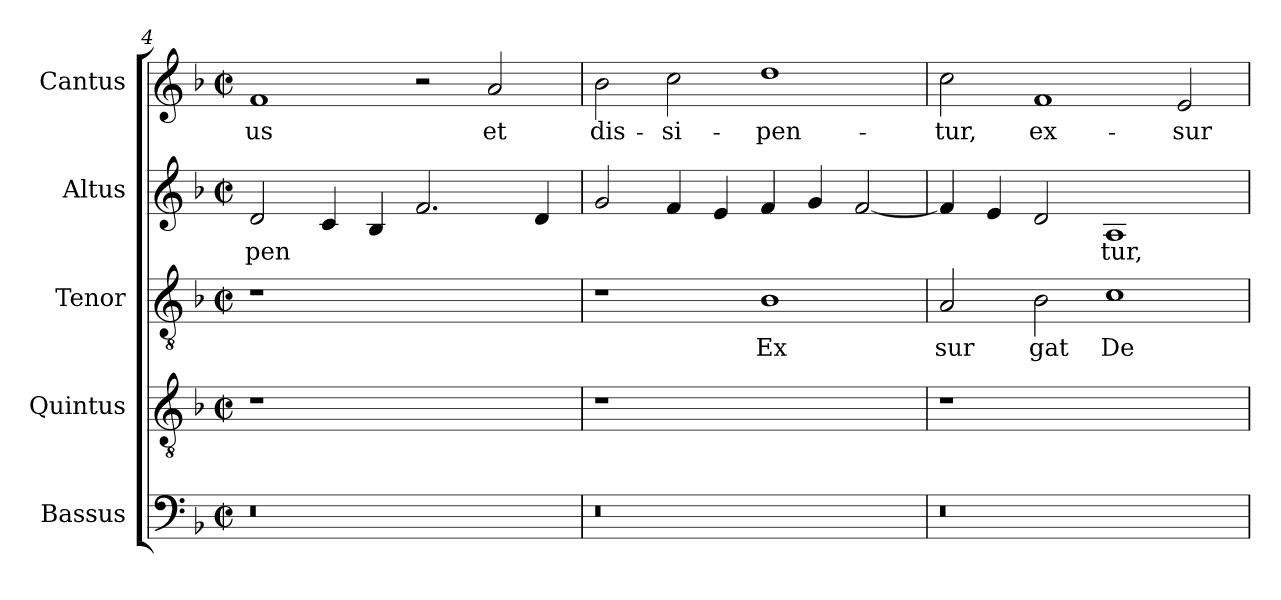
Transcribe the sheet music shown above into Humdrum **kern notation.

**kern	**kern	**kern	**text	**kern	**text	**kern	**text
*part5	*part4	*part3	*part3	*part2	*part2	*part1	*part1
*staff5	*staff4	*staff3	*staff3	*staff2	*staff2	*staff1	*staff1
*I"Bassus	*I"Quintus	*I"Tenor	*	*I"Altus	*	*I"Cantus	*
*I'Bassus	*I'Quintus	*I'Tenor	*	*I'Altus	*	*I'Cantus	*
*clefF4	*clefGv2	*clefGv2	*	*clefG2	*	*clefG2	*
*k[b-]	*k[b-]	*k[b-]	*	*k[b-]	*	*k[b-]	*
*F:	*F:	*F:	*	*F:	*	*F:	*
*M2/2	*M2/2	*M2/2	*	*M2/2	*	*M2/2	*
*met(c|)	*met(c|)	*met(c|)	*	*met(c|)	*	*met(c|)	*
=4	=4	=4	=4	=4	=4	=4	=4
!	!	!	!	!	!LO:LY:b:cj	!	!LO:LY:b:cj
0r	1r	1r	.	2d/	-pen-	1f	-us
!	!	!	!	!	!LO:LY:b:cj	!	!
.	.	.	.	4c/	--	.	.
!	!	!	!	!	!LO:LY:b:cj	!	!
.	.	.	.	4B-/	--	.	.
!	!	!	!	!	!LO:LY:b:cj	!	!
.	1ryy	1ryy	.	2.f/	--	2r	.
!	!	!	!	!	!	!	!LO:LY:b:cj
.	.	.	.	.	.	2a/	et
!	!	!	!	!	!LO:LY:b:cj	!	!
.	.	.	.	4d/	--	.	.
=5	=5	=5	=5	=5	=5	=5	=5
!	!	!	!	!	!LO:LY:b:cj	!	!LO:LY:b:cj
0r	1r	1r	.	2g/	--	2b-\	dis-
!	!	!	!	!	!LO:LY:b:cj	!	!LO:LY:b:cj
.	.	.	.	4f/	--	2cc\	-si-
!	!	!	!	!	!LO:LY:b:cj	!	!
.	.	.	.	4e/	--	.	.
!	!	!	!LO:LY:b:cj	!	!LO:LY:b:cj	!	!LO:LY:b:cj
.	1ryy	1B-	Ex	4f/	--	1dd	-pen-
!	!	!	!	!	!LO:LY:b:cj	!	!
.	.	.	.	4g/	--	.	.
!	!	!	!	!	!LO:LY:b:cj	!	!
.	.	.	.	[<2f/	--	.	.
!!LO:LB:g=z
=6	=6	=6	=6	=6	=6	=6	=6
!	!	!	!LO:LY:b:cj	!	!LO:LY:b:cj	!	!LO:LY:b:cj
0r	1r	2A/	sur	4f/]	--	2cc\	-tur,
!	!	!	!	!	!LO:LY:b:cj	!	!
.	.	.	.	4e/	--	.	.
!	!	!	!LO:LY:b:cj	!	!LO:LY:b:cj	!	!LO:LY:b:cj
.	.	2B-\	gat	2d/	--	1f	ex-
!	!	!	!LO:LY:b:cj	!	!LO:LY:b:cj	!	!
.	1ryy	1c	De	1A	-tur,	.	.
!	!	!	!	!	!	!	!LO:LY:b:cj
.	.	.	.	.	.	2e/	-sur-
=	=	=	=	=	=	=	=
*-	*-	*-	*-	*-	*-	*-	*-
